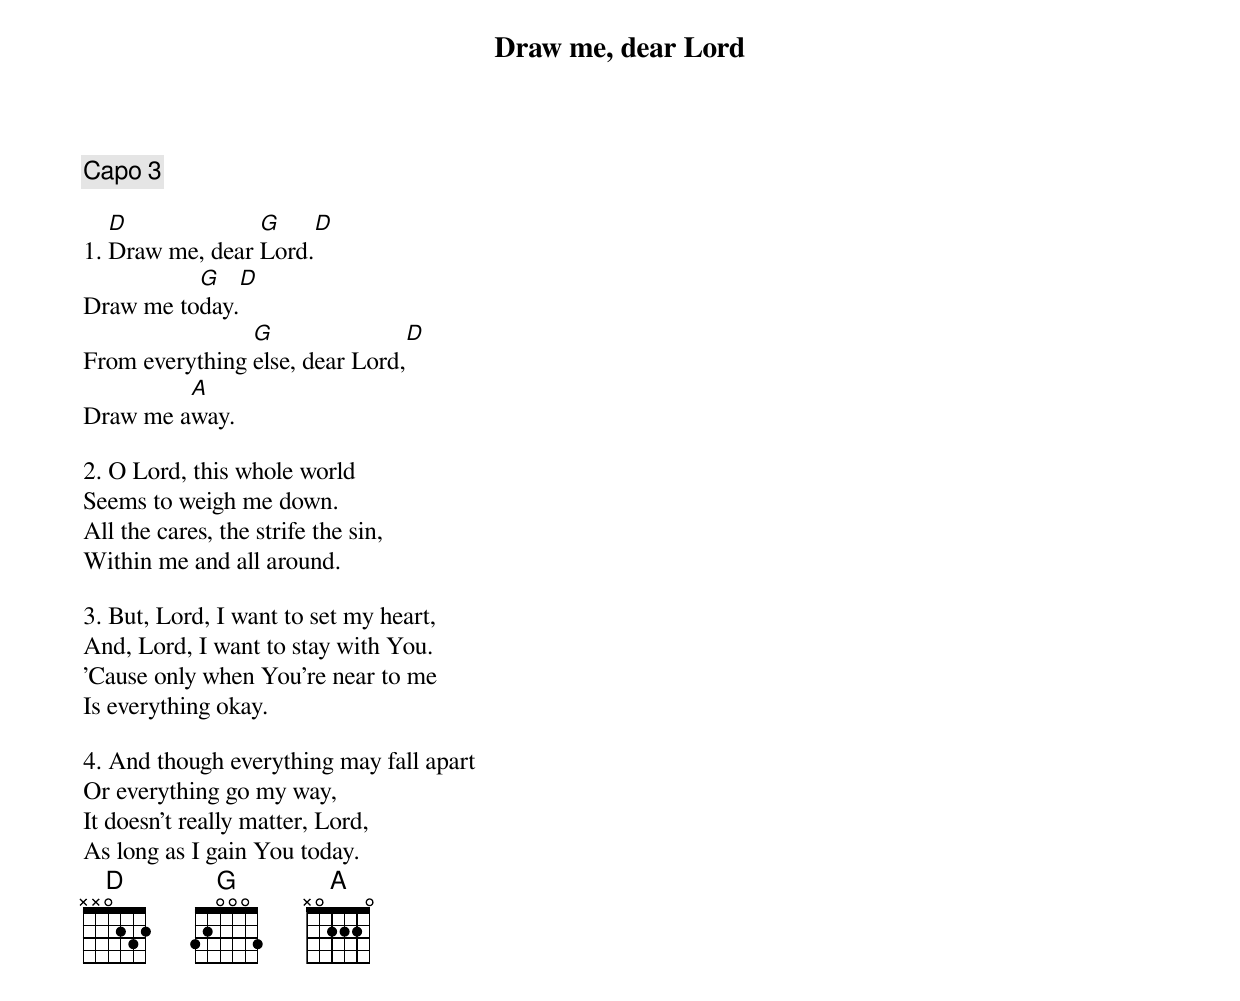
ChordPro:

{t:Draw me, dear Lord}
{c: Capo 3}

1. [D]Draw me, dear [G]Lord.[D]
Draw me to[G]day.[D]
From everything [G]else, dear Lord,[D]
Draw me a[A]way.

2. O Lord, this whole world
Seems to weigh me down.
All the cares, the strife the sin,
Within me and all around.

3. But, Lord, I want to set my heart,
And, Lord, I want to stay with You.
'Cause only when You're near to me
Is everything okay.

4. And though everything may fall apart
Or everything go my way,
It doesn't really matter, Lord,
As long as I gain You today.
